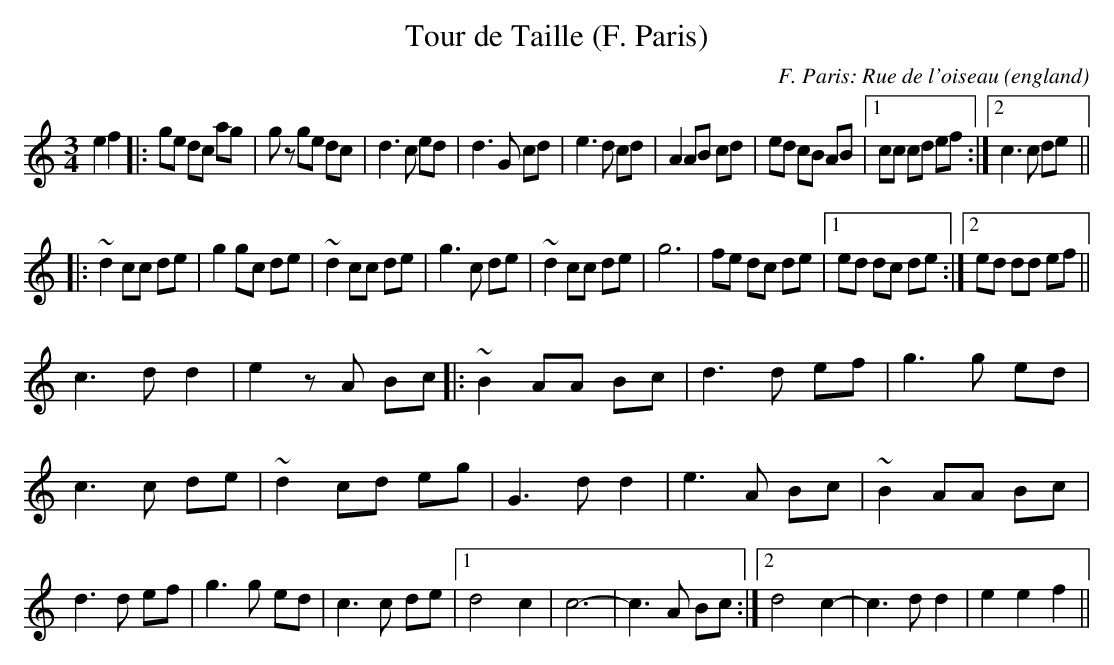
X:1
T:Tour de Taille (F. Paris)
O:england
C:F. Paris: Rue de l'oiseau
M:3/4
L:1/8
K:C
e2f2|:ge dc ag|gz ge dc|d3c ed|d3G cd|\
e3d cd|A2 AB cd|ed cB AB|1 cc cd ef:|2 c3 c de||
|:~d2 cc de|g2 gc de|~d2 cc de|g3c de|\
~d2 cc de|g6|fe dc de|1 ed dc de:|2 ed dd ef||
c3d d2|e2zA Bc\
|:~B2 AA Bc|d3d ef|g3g ed|c3c de|\
~d2 cd eg|G3dd2|e3A Bc|\
~B2 AA Bc|d3d ef|g3g ed|c3c de|1 d4c2|\
c6-|c3 A Bc:|2 d4c2-|c3dd2|e2e2f2||
